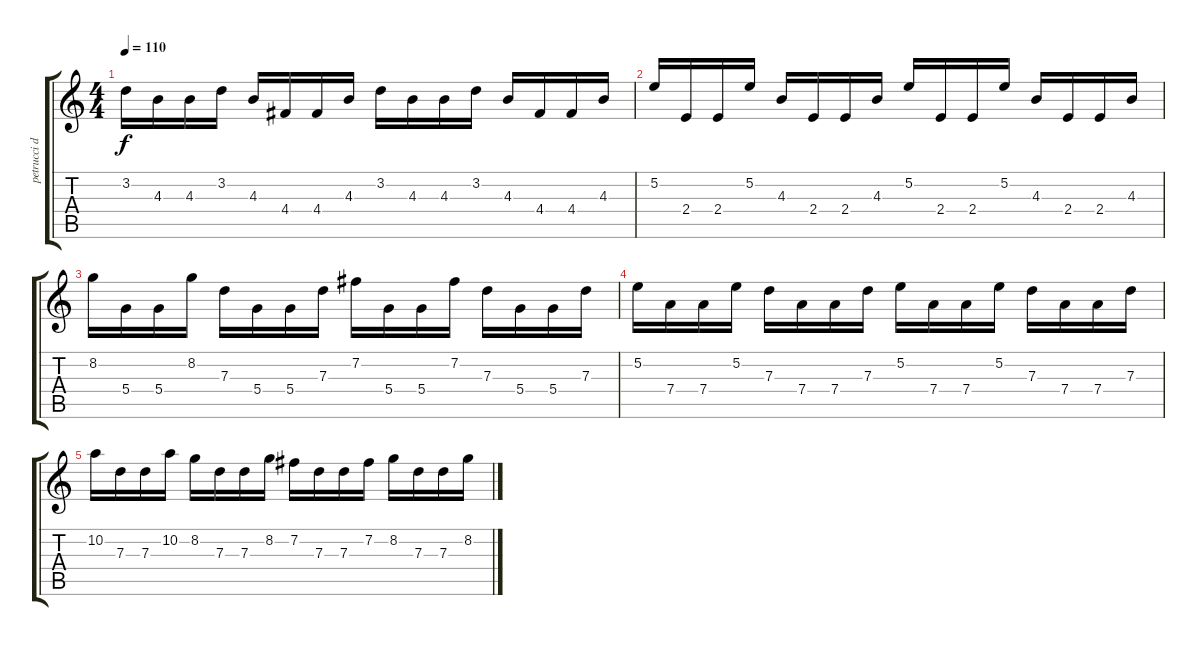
\track ("petrucci delay" "petrucci d") {instrument electricguitarclean}
\staff {score tabs}
\tuning (E4 B3 G3 D3 A2 E2) {hide}
\ts (4 4)
\tempo 110
\clef g2
\ks c
3.2.16{dy f} 4.3.16 4.3.16 3.2.16 4.3.16 4.4.16 4.4.16 4.3.16 3.2.16 4.3.16 4.3.16 3.2.16 4.3.16 4.4.16 4.4.16 4.3.16 |
5.2.16 2.4.16 2.4.16 5.2.16 4.3.16 2.4.16 2.4.16 4.3.16 5.2.16 2.4.16 2.4.16 5.2.16 4.3.16 2.4.16 2.4.16 4.3.16 |
8.2.16 5.4.16 5.4.16 8.2.16 7.3.16 5.4.16 5.4.16 7.3.16 7.2.16 5.4.16 5.4.16 7.2.16 7.3.16 5.4.16 5.4.16 7.3.16 |
5.2.16 7.4.16 7.4.16 5.2.16 7.3.16 7.4.16 7.4.16 7.3.16 5.2.16 7.4.16 7.4.16 5.2.16 7.3.16 7.4.16 7.4.16 7.3.16 |
10.2.16 7.3.16 7.3.16 10.2.16 8.2.16 7.3.16 7.3.16 8.2.16 7.2.16 7.3.16 7.3.16 7.2.16 8.2.16 7.3.16 7.3.16 8.2.16
